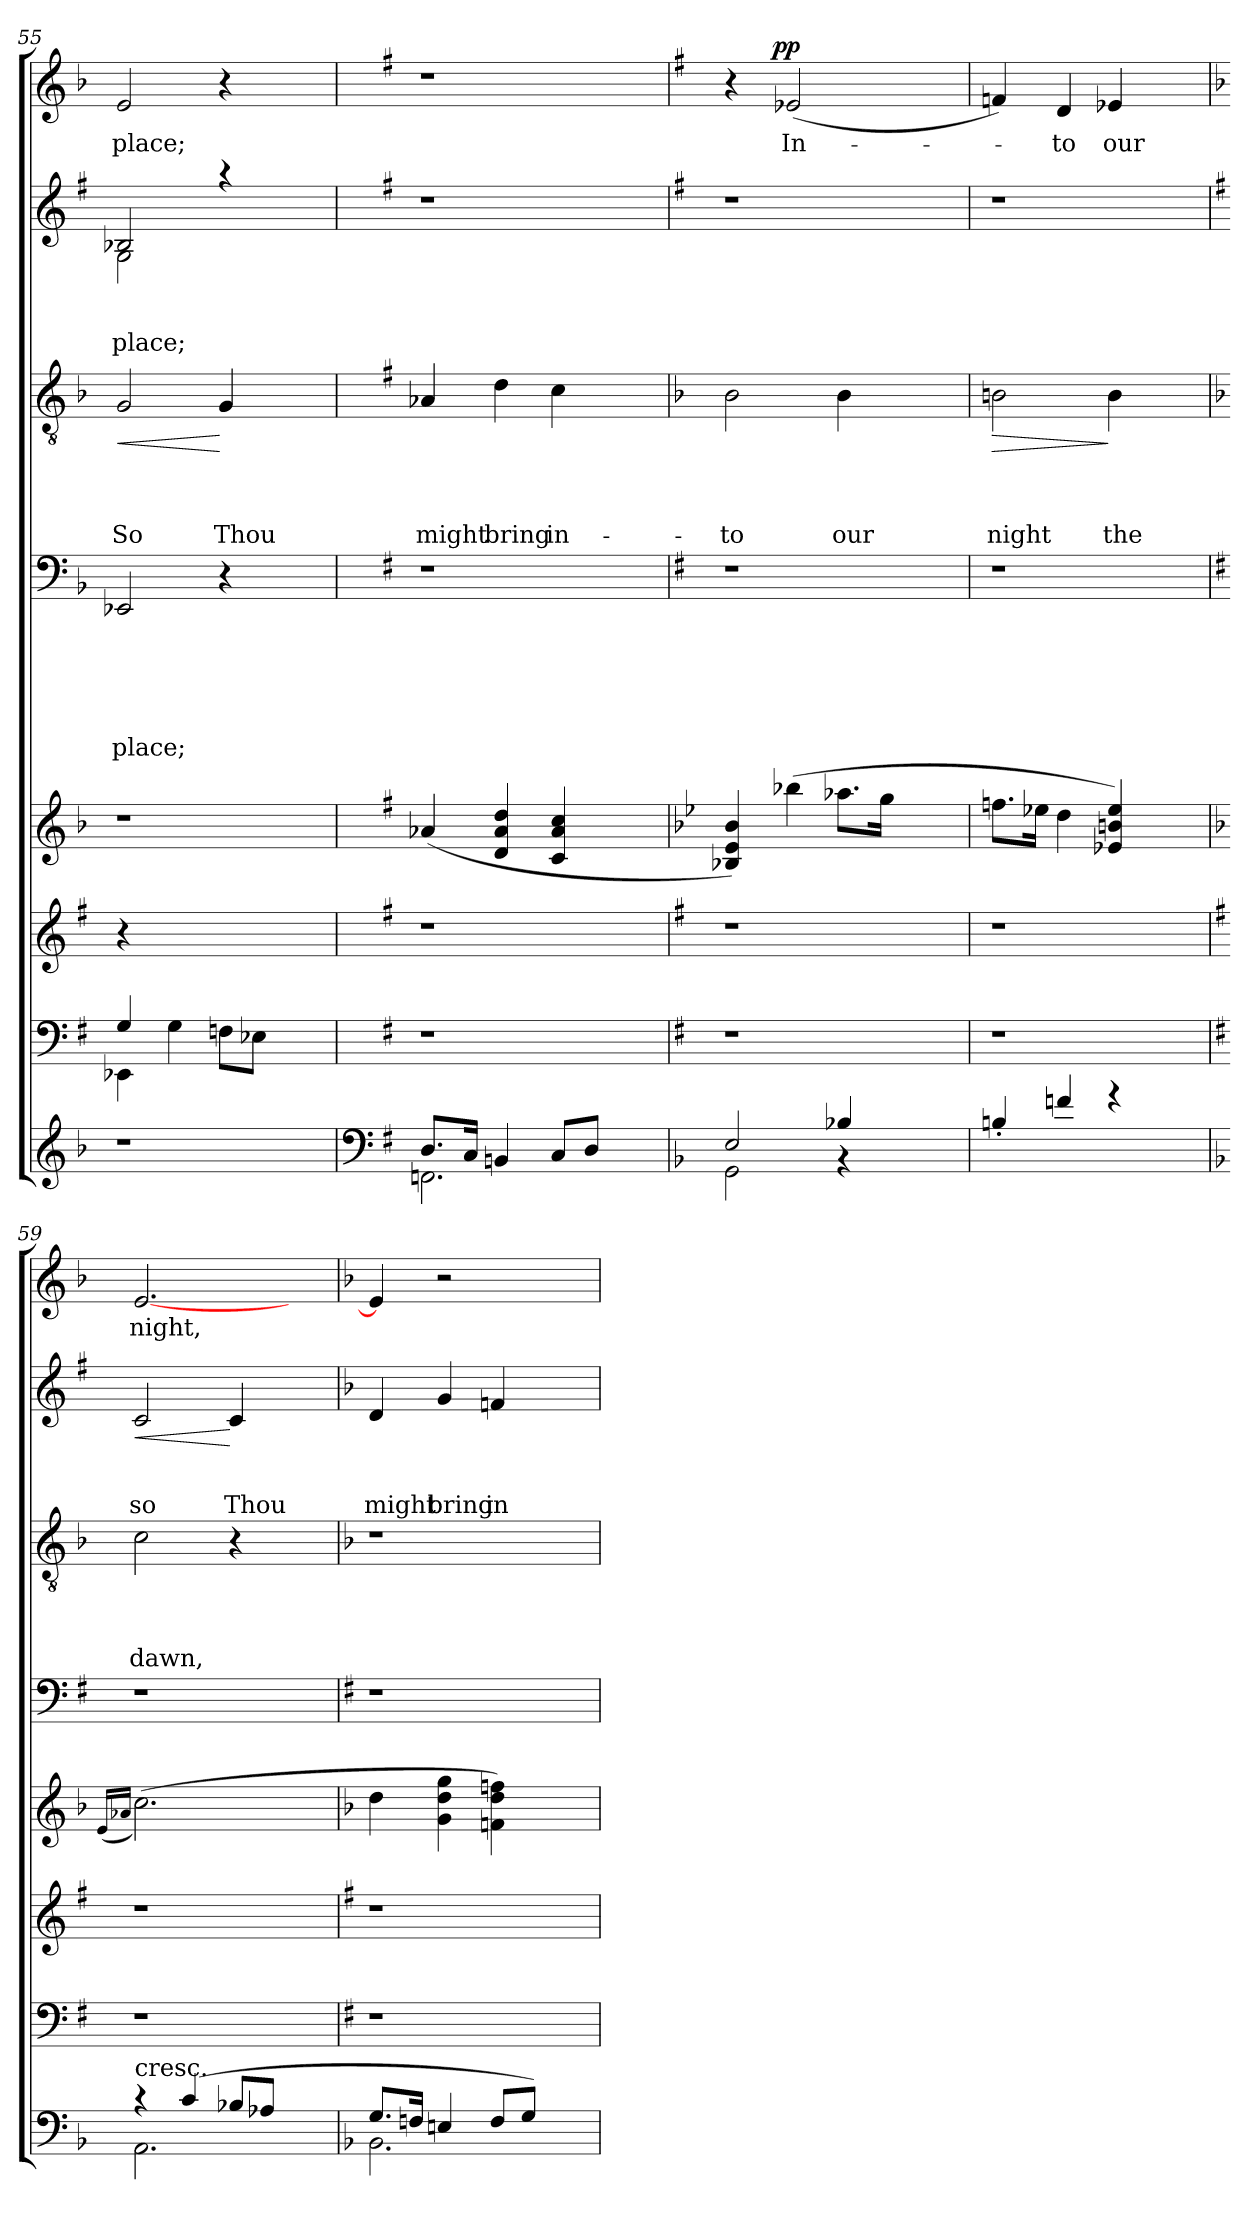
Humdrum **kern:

**kern	**kern	**kern	**kern	**kern	**text	**text	**text	**text	**text	**text	**kern	**text	**text	**text	**text	**dynam	**kern	**text	**text	**text	**dynam	**kern	**text	**dynam
*part8	*part7	*part6	*part5	*part4	*part4	*part4	*part4	*part4	*part4	*part4	*part3	*part3	*part3	*part3	*part3	*part3	*part2	*part2	*part2	*part2	*part2	*part1	*part1	*part1
*staff8	*staff7	*staff6	*staff5	*staff4	*staff4	*staff4	*staff4	*staff4	*staff4	*staff4	*staff3	*staff3	*staff3	*staff3	*staff3	*staff3	*staff2	*staff2	*staff2	*staff2	*staff2	*staff1	*staff1	*staff1
*clefG2	*clefF4	*clefG2	*clefG2	*clefF4	*	*	*	*	*	*	*clefGv2	*	*	*	*	*	*clefG2	*	*	*	*	*clefG2	*	*
*k[b-]	*k[f#]	*k[f#]	*k[b-]	*k[b-]	*	*	*	*	*	*	*k[b-]	*	*	*	*	*	*k[f#]	*	*	*	*	*k[b-]	*	*
*F:	*G:	*G:	*F:	*F:	*	*	*	*	*	*	*F:	*	*	*	*	*	*G:	*	*	*	*	*F:	*	*
=55	=55	=55	=55	=55	=55	=55	=55	=55	=55	=55	=55	=55	=55	=55	=55	=55	=55	=55	=55	=55	=55	=55	=55	=55
*	*^	*	*	*	*	*	*	*	*	*	*	*	*	*	*	*	*	*	*	*	*	*	*	*
!	!	!	!	!	!	!	!	!	!	!	!LO:LY:b	!	!	!	!	!LO:LY:b	!LO:HP:b	!	!	!	!LO:LY:b	!	!	!LO:LY:b	!
*	*	*	*	*	*	*	*	*	*	*	*	*	*	*	*	*	*	*^	*	*	*	*	*	*	*
1r	4G/	4EE-X\	4r	1r	2EE-X/	.	.	.	.	.	place;	2G/	.	.	.	So	<	2B-X/	2G\	.	.	place;	.	2e/	place;	.
.	4ryy	4G\	2.ryy	.	.	.	.	.	.	.	.	.	.	.	.	.	.	.	.	.	.	.	.	.	.	.
!	!	!	!	!	!	!	!	!	!	!	!	!	!	!	!	!LO:LY:b	!	!	!	!	!	!	!	!	!	!
.	2ryy	8Fn\L	.	.	4r	.	.	.	.	.	.	4G/	.	.	.	Thou	[	4raa	4ryy	.	.	.	.	4r	.	.
.	.	8E-X\J	.	.	.	.	.	.	.	.	.	.	.	.	.	.	.	.	.	.	.	.	.	.	.	.
.	.	4ryy	.	.	4ryy	.	.	.	.	.	.	4ryy	.	.	.	.	.	4ryy	4ryy	.	.	.	.	4ryy	.	.
*	*v	*v	*	*	*	*	*	*	*	*	*	*	*	*	*	*	*	*v	*v	*	*	*	*	*	*	*
!!LO:LB:g=z
=56	=56	=56	=56	=56	=56	=56	=56	=56	=56	=56	=56	=56	=56	=56	=56	=56	=56	=56	=56	=56	=56	=56	=56	=56
*clefF4	*	*	*	*	*	*	*	*	*	*	*	*	*	*	*	*	*	*	*	*	*	*	*	*
*k[f#]	*	*	*k[f#]	*k[f#]	*	*	*	*	*	*	*k[f#]	*	*	*	*	*	*	*	*	*	*	*k[f#]	*	*
*G:	*	*	*G:	*G:	*	*	*	*	*	*	*G:	*	*	*	*	*	*	*	*	*	*	*G:	*	*
*^	*^	*	*	*	*	*	*	*	*	*	*	*	*	*	*	*	*^	*	*	*	*	*	*	*
!	!	!	!	!	!	!LO:N:vis=1	!	!	!	!	!	!	!	!	!	!	!LO:LY:b	!	!LO:N:vis=1	!	!	!	!	!	!LO:N:vis=1	!	!
*	*	*v	*v	*	*	*	*	*	*	*	*	*	*	*	*	*	*	*	*v	*v	*	*	*	*	*	*	*
8.D/L	2.FFn\	1r	1r	(4a-X/	1r	.	.	.	.	.	.	4A-X/	.	.	.	might	.	1r	.	.	.	.	1r	.	.
16C/Jk	.	.	.	.	.	.	.	.	.	.	.	.	.	.	.	.	.	.	.	.	.	.	.	.	.
!	!	!	!	!	!	!	!	!	!	!	!	!	!	!	!	!LO:LY:b	!	!	!	!	!	!	!	!	!
4BBn/	.	.	.	4d/ 4a-/ 4dd/	.	.	.	.	.	.	.	4d\	.	.	.	bring	.	.	.	.	.	.	.	.	.
!	!	!	!	!	!	!	!	!	!	!	!	!	!	!	!	!LO:LY:b	!	!	!	!	!	!	!	!	!
8C/L	.	.	.	4c/ 4a-/ 4cc/	.	.	.	.	.	.	.	4c\	.	.	.	in-	.	.	.	.	.	.	.	.	.
8D/J	.	.	.	.	.	.	.	.	.	.	.	.	.	.	.	.	.	.	.	.	.	.	.	.	.
4ryy	4ryy	.	.	4ryy	.	.	.	.	.	.	.	4ryy	.	.	.	.	.	.	.	.	.	.	.	.	.
=57	=57	=57	=57	=57	=57	=57	=57	=57	=57	=57	=57	=57	=57	=57	=57	=57	=57	=57	=57	=57	=57	=57	=57	=57	=57
*k[b-]	*	*	*	*k[b-e-]	*	*	*	*	*	*	*	*k[b-]	*	*	*	*	*	*	*	*	*	*	*	*	*
*F:	*	*	*	*B-:	*	*	*	*	*	*	*	*F:	*	*	*	*	*	*	*	*	*	*	*	*	*
!	!	!	!	!	!LO:N:vis=1	!	!	!	!	!	!	!	!	!	!	!LO:LY:b	!	!LO:N:vis=1	!	!	!	!	!	!	!
*	*	*	*	*	*	*	*	*	*	*	*	*	*	*	*	*	*	*	*	*	*	*	*^	*	*
2E/	2GG\	1r	1r	4B-X/ 4e-/ 4b-/)	1r	.	.	.	.	.	.	2B-\	.	.	.	-to	.	1r	.	.	.	.	4r	8..ryy	.	.
!	!	!	!	!	!	!	!	!	!	!	!	!	!	!	!	!	!	!	!	!	!	!	!	!	!	!LO:DY:a
.	.	.	.	.	.	.	.	.	.	.	.	.	.	.	.	.	.	.	.	.	.	.	.	2ryy	.	pp
!	!	!	!	!	!	!	!	!	!	!	!	!	!	!	!	!	!	!	!	!	!	!	!	!	!LO:LY:b	!
.	.	.	.	(>4bb-X\	.	.	.	.	.	.	.	.	.	.	.	.	.	.	.	.	.	.	(<2e-X/	.	In-	.
!	!	!	!	!	!	!	!	!	!	!	!	!	!	!	!	!LO:LY:b	!	!	!	!	!	!	!	!	!	!
4B-X/	4rBB	.	.	8.aa-X\L	.	.	.	.	.	.	.	4B-\	.	.	.	our	.	.	.	.	.	.	.	.	.	.
.	.	.	.	16gg\Jk	.	.	.	.	.	.	.	.	.	.	.	.	.	.	.	.	.	.	.	.	.	.
.	.	.	.	.	.	.	.	.	.	.	.	.	.	.	.	.	.	.	.	.	.	.	.	4ryy	.	.
4ryy	4ryy	.	.	4ryy	.	.	.	.	.	.	.	4ryy	.	.	.	.	.	.	.	.	.	.	4ryy	.	.	.
.	.	.	.	.	.	.	.	.	.	.	.	.	.	.	.	.	.	.	.	.	.	.	.	32ryy	.	.
=58	=58	=58	=58	=58	=58	=58	=58	=58	=58	=58	=58	=58	=58	=58	=58	=58	=58	=58	=58	=58	=58	=58	=58	=58	=58	=58
!	!	!	!	!	!LO:N:vis=1	!	!	!	!	!	!	!	!	!	!	!LO:LY:b	!LO:HP:b	!LO:N:vis=1	!	!	!	!	!	!	!	!
*v	*v	*	*	*	*	*	*	*	*	*	*	*	*	*	*	*	*	*	*	*	*	*	*v	*v	*	*
4Bn'>/	1r	1r	8.ffn\L	1r	.	.	.	.	.	.	2Bn\	.	.	.	night	>	1r	.	.	.	.	4fn/)	.	.
.	.	.	16ee-X\Jk	.	.	.	.	.	.	.	.	.	.	.	.	.	.	.	.	.	.	.	.	.
!	!	!	!	!	!	!	!	!	!	!	!	!	!	!	!	!	!	!	!	!	!	!	!LO:LY:b	!
4fn/	.	.	4dd\	.	.	.	.	.	.	.	.	.	.	.	.	.	.	.	.	.	.	4d/	-to	.
!	!	!	!	!	!	!	!	!	!	!	!	!	!	!	!LO:LY:b	!	!	!	!	!	!	!	!LO:LY:b	!
4rg	.	.	4e-X/ 4bn/ 4ee-/)	.	.	.	.	.	.	.	4B\	.	.	.	the	]	.	.	.	.	.	4e-X/	our	.
4ryy	.	.	4ryy	.	.	.	.	.	.	.	4ryy	.	.	.	.	.	.	.	.	.	.	4ryy	.	.
=59	=59	=59	=59	=59	=59	=59	=59	=59	=59	=59	=59	=59	=59	=59	=59	=59	=59	=59	=59	=59	=59	=59	=59	=59
*	*	*	*k[b-]	*	*	*	*	*	*	*	*	*	*	*	*	*	*	*	*	*	*	*k[b-]	*	*
*	*	*	*F:	*	*	*	*	*	*	*	*	*	*	*	*	*	*	*	*	*	*	*F:	*	*
.	.	.	(>16qe/LL	.	.	.	.	.	.	.	.	.	.	.	.	.	.	.	.	.	.	.	.	.
.	.	.	16qa-X/JJ	.	.	.	.	.	.	.	.	.	.	.	.	.	.	.	.	.	.	.	.	.
*^	*	*	*	*	*	*	*	*	*	*	*	*	*	*	*	*	*	*	*	*	*	*	*	*
!LO:TX:a:t=cresc.	!	!	!	!	!	!	!	!	!	!	!	!	!	!	!	!	!	!	!	!	!	!	!	!	!
!	!	!	!	!	!LO:N:vis=1	!	!	!	!	!	!	!	!	!	!	!LO:LY:b	!	!	!	!	!LO:LY:b	!LO:HP:b	!	!LO:LY:b	!
4rc	2.AA\	1r	1r	(>2.cc\)	1r	.	.	.	.	.	.	2c\	.	.	.	dawn,	.	2c/	.	.	so	<	[<2.e/	night,	.
(4c/	.	.	.	.	.	.	.	.	.	.	.	.	.	.	.	.	.	.	.	.	.	.	.	.	.
!	!	!	!	!	!	!	!	!	!	!	!	!	!	!	!	!	!	!	!	!	!LO:LY:b	!	!	!	!
8B-X/L	.	.	.	.	.	.	.	.	.	.	.	4r	.	.	.	.	.	4c/	.	.	Thou	[	.	.	.
8A-X/J	.	.	.	.	.	.	.	.	.	.	.	.	.	.	.	.	.	.	.	.	.	.	.	.	.
4ryy	4ryy	.	.	4ryy	.	.	.	.	.	.	.	4ryy	.	.	.	.	.	4ryy	.	.	.	.	4ryy	.	.
=60	=60	=60	=60	=60	=60	=60	=60	=60	=60	=60	=60	=60	=60	=60	=60	=60	=60	=60	=60	=60	=60	=60	=60	=60	=60
*	*	*	*	*	*	*	*	*	*	*	*	*	*	*	*	*	*	*k[b-]	*	*	*	*	*	*	*
*	*	*	*	*	*	*	*	*	*	*	*	*	*	*	*	*	*	*F:	*	*	*	*	*	*	*
!	!	!	!	!	!LO:N:vis=1	!	!	!	!	!	!	!LO:N:vis=1	!	!	!	!	!	!	!	!	!LO:LY:b	!	!	!	!
8.G/L	2.BB-\	1r	1r	4dd\	1r	.	.	.	.	.	.	1r	.	.	.	.	.	4d/	.	.	might	.	4e/]	.	.
16Fn/Jk	.	.	.	.	.	.	.	.	.	.	.	.	.	.	.	.	.	.	.	.	.	.	.	.	.
!	!	!	!	!	!	!	!	!	!	!	!	!	!	!	!	!	!	!	!	!	!LO:LY:b	!	!	!	!
4En/	.	.	.	4g\ 4dd\ 4gg\	.	.	.	.	.	.	.	.	.	.	.	.	.	4g/	.	.	bring	.	2r	.	.
!	!	!	!	!	!	!	!	!	!	!	!	!	!	!	!	!	!	!	!	!	!LO:LY:b	!	!	!	!
8F/L	.	.	.	4fn\ 4dd\ 4ffn\)	.	.	.	.	.	.	.	.	.	.	.	.	.	4fn/	.	.	in-	.	.	.	.
8G/J)	.	.	.	.	.	.	.	.	.	.	.	.	.	.	.	.	.	.	.	.	.	.	.	.	.
4ryy	4ryy	.	.	4ryy	.	.	.	.	.	.	.	.	.	.	.	.	.	4ryy	.	.	.	.	4ryy	.	.
*v	*v	*	*	*	*	*	*	*	*	*	*	*	*	*	*	*	*	*	*	*	*	*	*	*	*
=	=	=	=	=	=	=	=	=	=	=	=	=	=	=	=	=	=	=	=	=	=	=	=	=
*-	*-	*-	*-	*-	*-	*-	*-	*-	*-	*-	*-	*-	*-	*-	*-	*-	*-	*-	*-	*-	*-	*-	*-	*-
